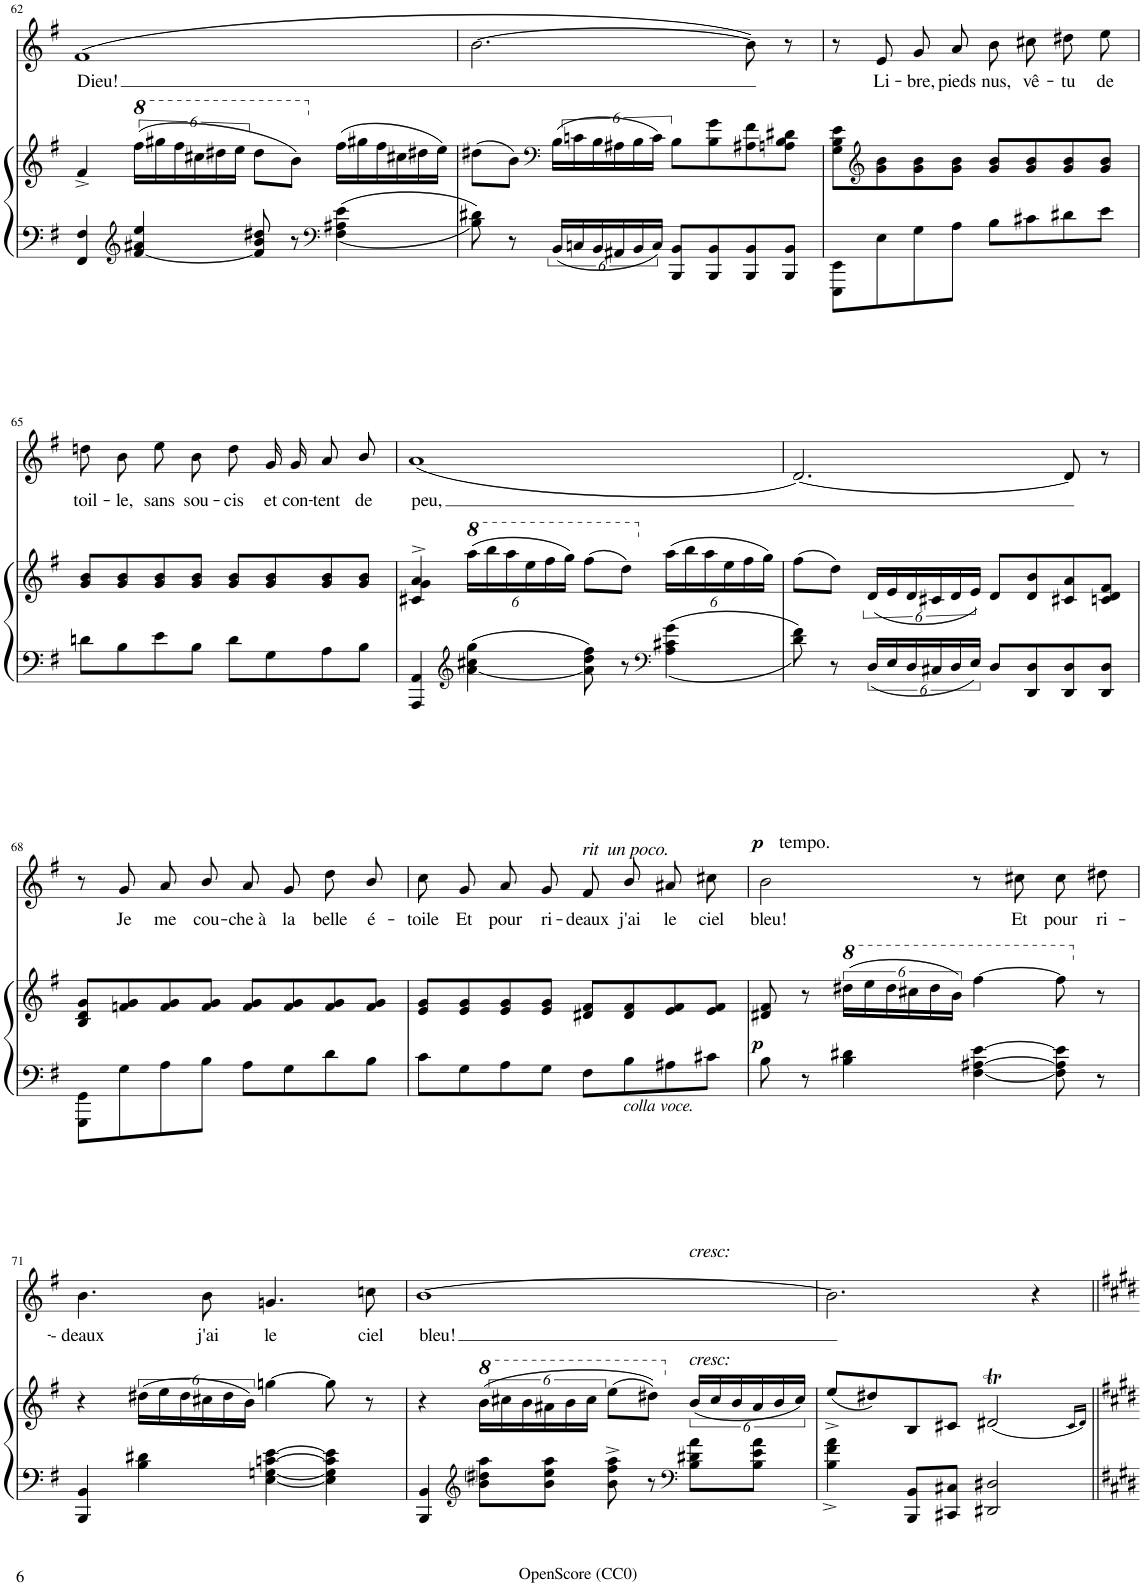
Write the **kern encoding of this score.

**kern	**kern	**dynam	**kern	**text	**dynam
*part2	*part2	*part2	*part1	*part1	*part1
*staff3	*staff2	*staff2/3	*staff1	*staff1	*staff1
*I"PIANO.	*	*	*I"CHANT	*	*
*I'Pno	*	*	*	*	*
!!LO:PB:g=z
*clefF4	*clefG2	*	*clefG2	*	*
*k[f#]	*k[f#]	*	*k[f#]	*	*
*M4/4	*M4/4	*	*M4/4	*	*
*met(c)	*met(c)	*	*met(c)	*	*
=62	=62	=62	=62	=62	=62
!	!	!	!	!LO:LY:b	!
4FF#/ 4F#/	4f#^/	.	(1f#	Dieu!	.
*clefG2	*	*	*	*	*
*	*8va	*	*	*	*
[4f#/ 4a#X/ 4ee/	(24fff#\LL	.	.	.	.
.	24ggg#X\	.	.	.	.
.	24fff#\	.	.	.	.
.	24ccc#X\	.	.	.	.
.	24ddd#X\	.	.	.	.
.	24eee\JJ	.	.	.	.
8f#/] 8b/ 8dd#X/	8ddd#\L	.	.	.	.
8r	8bb\J)	.	.	.	.
*clefF4	*	*	*	*	*
*	*X8va	*	*	*	*
4F#\ 4A#X\ 4e\	(24ff#\LL	.	.	.	.
.	24gg#X\	.	.	.	.
.	24ff#\	.	.	.	.
.	24cc#X\	.	.	.	.
.	24dd#X\	.	.	.	.
.	24ee\JJ)	.	.	.	.
=63	=63	=63	=63	=63	=63
8B\ 8d#X\	(8dd#X\L	.	[2.b\	.	.
8r	8b\J)	.	.	.	.
*	*clefF4	*	*	*	*
24BB/LL	(24B\LL	.	.	.	.
24Cn/	24cn\	.	.	.	.
24BB/	24B\	.	.	.	.
24AA#X/	24A#X\	.	.	.	.
24BB/	24B\	.	.	.	.
24C/JJ	24c\JJ)	.	.	.	.
8BBB/ 8BB/L	8B\L	.	.	.	.
8BBB/ 8BB/	8B\ 8g\	.	.	.	.
8BBB/ 8BB/	8A#X\ 8f#\	.	8b\])	.	.
8BBB/ 8BB/J	8An\ 8B\ 8d#X\J	.	8r	.	.
=64	=64	=64	=64	=64	=64
8EEE\ 8EE\L	8G\ 8B\ 8e\L	.	8r	.	.
*	*clefG2	*	*	*	*
!	!	!	!	!LO:LY:b	!
8E\	8g\ 8b\	.	8e/	Li-	.
!	!	!	!	!LO:LY:b	!
8G\	8g\ 8b\	.	8g/L	-bre,	.
!	!	!	!	!LO:LY:b	!
8A\J	8g\ 8b\J	.	8a/J	pieds	.
!	!	!	!	!LO:LY:b	!
8B\L	8g/ 8b/L	.	8b\L	nus,	.
!	!	!	!	!LO:LY:b	!
8c#X\	8g/ 8b/	.	8cc#X\J	vê-	.
!	!	!	!	!LO:LY:b	!
8d#X\	8g/ 8b/	.	8dd#X\L	-tu	.
!	!	!	!	!LO:LY:b	!
8e\J	8g/ 8b/J	.	8ee\J	de	.
!!LO:LB:g=z
=65	=65	=65	=65	=65	=65
!	!	!	!	!LO:LY:b	!
8dn\L	8g/ 8b/L	.	8ddn\L	toil-	.
!	!	!	!	!LO:LY:b	!
8B\	8g/ 8b/	.	8b\J	-le,	.
!	!	!	!	!LO:LY:b	!
8e\	8g/ 8b/	.	8ee\L	sans	.
!	!	!	!	!LO:LY:b	!
8B\J	8g/ 8b/J	.	8b\J	sou-	.
!	!	!	!	!LO:LY:b	!
8d\L	8g/ 8b/L	.	8dd\L	-cis	.
!	!	!	!	!LO:LY:b	!
8G\	8g/ 8b/	.	16g\L	et	.
!	!	!	!	!LO:LY:b	!
.	.	.	16g\JJ	con-	.
!	!	!	!	!LO:LY:b	!
8A\	8g/ 8b/	.	8a/L	-tent	.
!	!	!	!	!LO:LY:b	!
8B\J	8g/ 8b/J	.	8b/J	de	.
=66	=66	=66	=66	=66	=66
!	!	!	!	!LO:LY:b	!
4AAA/ 4AA/	4c#X/^> 4g/^> 4a/^>	.	(<1a	peu,	.
*clefG2	*	*	*	*	*
*	*8va	*	*	*	*
*	*Xbrackettup	*	*	*	*
[4a\ 4cc#X\ 4gg\	(24aaa\LL	.	.	.	.
.	24bbb\	.	.	.	.
.	24aaa\	.	.	.	.
.	24eee\	.	.	.	.
.	24fff#\	.	.	.	.
.	24ggg\JJ)	.	.	.	.
8a\] 8dd\ 8ff#\	(8fff#\L	.	.	.	.
8r	8ddd\J)	.	.	.	.
*clefF4	*	*	*	*	*
*	*X8va	*	*	*	*
4A\ 4c#X\ 4g\	(24aa\LL	.	.	.	.
.	24bb\	.	.	.	.
.	24aa\	.	.	.	.
.	24ee\	.	.	.	.
.	24ff#\	.	.	.	.
.	24gg\JJ)	.	.	.	.
=67	=67	=67	=67	=67	=67
8d\ 8f#\	(8ff#\L	.	[2.d/)	.	.
8r	8dd\J)	.	.	.	.
*	*brackettup	*	*	*	*
24D/LL	(<24d/LL	.	.	.	.
24E/	24e/	.	.	.	.
24D/	24d/	.	.	.	.
24C#X/	24c#X/	.	.	.	.
24D/	24d/	.	.	.	.
24E/JJ	24e/JJ)	.	.	.	.
8D/L	8d/L	.	.	.	.
8DD/ 8D/	8d/ 8b/	.	.	.	.
8DD/ 8D/	8c#X/ 8a/	.	8d/]	.	.
8DD/ 8D/J	8cn/ 8d/ 8f#/J	.	8r	.	.
!!LO:LB:g=z
=68	=68	=68	=68	=68	=68
8GGG\ 8GG\L	8B/ 8d/ 8g/L	.	8r	.	.
!	!	!	!	!LO:LY:b	!
8G\	8fn/ 8g/	.	8g/	Je	.
!	!	!	!	!LO:LY:b	!
8A\	8f/ 8g/	.	8a/L	me	.
!	!	!	!	!LO:LY:b	!
8B\J	8f/ 8g/J	.	8b/J	cou-	.
!	!	!	!	!LO:LY:b	!
8A\L	8f/ 8g/L	.	8a/L	-che à	.
!	!	!	!	!LO:LY:b	!
8G\	8f/ 8g/	.	8g/J	la	.
!	!	!	!	!LO:LY:b	!
8d\	8f/ 8g/	.	8dd\L	belle	.
!	!	!	!	!LO:LY:b	!
8B\J	8f/ 8g/J	.	8b\J	é-	.
=69	=69	=69	=69	=69	=69
!	!	!	!	!LO:LY:b	!
8c\L	8e/ 8g/L	.	8cc/L	-toile	.
!	!	!	!	!LO:LY:b	!
8G\	8e/ 8g/	.	8g/J	Et	.
!	!	!	!	!LO:LY:b	!
8A\	8e/ 8g/	.	8a/L	pour	.
!	!	!	!	!LO:LY:b	!
8G\J	8e/ 8g/J	.	8g/J	ri-	.
!	!	!	!LO:TX:a:i:t=rit  un poco.	!	!
!	!	!	!	!LO:LY:b	!
8F#\L	8d#X/ 8f#/L	.	8f#/L	-deaux	.
!LO:TX:b:i:t=colla voce.	!	!	!	!	!
!	!	!	!	!LO:LY:b	!
8B\	8d#/ 8f#/	.	8b/J	j'ai	.
!	!	!	!	!LO:LY:b	!
8A#X\	8e/ 8f#/	.	8a#X\L	le	.
!	!	!	!	!LO:LY:b	!
8c#X\J	8e/ 8f#/J	.	8cc#X\J	ciel	.
=70	=70	=70	=70	=70	=70
!	!	!	!LO:TX:a:t=tempo.	!	!
!	!	!LO:DY:b	!	!LO:LY:b	!LO:DY:a
8B\	8d#X/ 8f#/	p	2b\	bleu!	p
8r	8r	.	.	.	.
*	*8va	*	*	*	*
4B\ 4d#X\	(24ddd#X\LL	.	.	.	.
.	24eee\	.	.	.	.
.	24ddd#\	.	.	.	.
.	24ccc#X\	.	.	.	.
.	24ddd#\	.	.	.	.
.	24bb\JJ)	.	.	.	.
[4F#\ [4A#X\ [4e\	[4fff#\	.	8r	.	.
!	!	!	!	!LO:LY:b	!
.	.	.	8cc#X\	Et	.
!	!	!	!	!LO:LY:b	!
8F#\] 8A#\] 8e\]	8fff#\]	.	8cc#\L	pour	.
*	*X8va	*	*	*	*
!	!	!	!	!LO:LY:b	!
8r	8r	.	8dd#X\J	ri-	.
!!LO:LB:g=z
=71	=71	=71	=71	=71	=71
!	!	!	!	!LO:LY:b	!
4BBB/ 4BB/	4r	.	4.b\	-- deaux	.
4B\ 4d#X\	(24dd#X\LL	.	.	.	.
.	24ee\	.	.	.	.
.	24dd#\	.	.	.	.
!	!	!	!	!LO:LY:b	!
.	24cc#X\	.	8b\	j'ai	.
.	24dd#\	.	.	.	.
.	24b\JJ)	.	.	.	.
!	!	!	!	!LO:LY:b	!
[4E\ [4Gn\ [4cn\ [4e\	[4ggn\	.	4.gn/	le	.
4E\] 4G\] 4c\] 4e\]	8gg\]	.	.	.	.
!	!	!	!	!LO:LY:b	!
.	8r	.	8ccn\	ciel	.
=72	=72	=72	=72	=72	=72
!	!	!	!	!LO:LY:b	!
*	*	*	*^	*	*
4BBB/ 4BB/	4r	.	[1b	2.ryy	bleu!	.
*clefG2	*	*	*	*	*	*
*	*8va	*	*	*	*	*
8b\ 8dd#j\ 8aa\L	(24bb\LL	.	.	.	.	.
.	24ccc#X\	.	.	.	.	.
.	24bb\	.	.	.	.	.
8b\ 8ee\ 8aa\J	24aa#X\	.	.	.	.	.
.	24bb\	.	.	.	.	.
.	24ccc#\JJ	.	.	.	.	.
8b\^ 8ff#\^ 8aa\^	(8eee\L	.	.	.	.	.
8r	8ddd#X\J))	.	.	.	.	.
*clefF4	*	*	*	*	*	*
*	*X8va	*	*	*	*	*
!	!	!	!	!LO:TX:a:i:t=cresc&colon;	!	!
!	!LO:TX:a:i:t=cresc&colon;	!	!	!	!	!
8B\ 8d#X\ 8a\L	(24b/LL	.	.	4ryy	.	.
.	24cc#/	.	.	.	.	.
.	24b/	.	.	.	.	.
8B\ 8e\ 8a\J	24a#/	.	.	.	.	.
.	24b/	.	.	.	.	.
.	24cc#/JJ)	.	.	.	.	.
*	*	*	*v	*v	*	*
=73	=73	=73	=73	=73	=73
4B\^< 4f#\^< 4a\^<	(8ee^/L	.	2.b\]	.	.
.	8dd#X/)	.	.	.	.
8BBB/ 8BB/L	8B/	.	.	.	.
8CC#X/ 8C#X/J	8c#X/J	.	.	.	.
2DD#X/ 2D#X/	(2d#Xt/	.	.	.	.
.	.	.	4r	.	.
.	16qc#/LL	.	.	.	.
.	16qd#/JJ)	.	.	.	.
=||	=||	=||	=||	=||	=||
*-	*-	*-	*-	*-	*-
